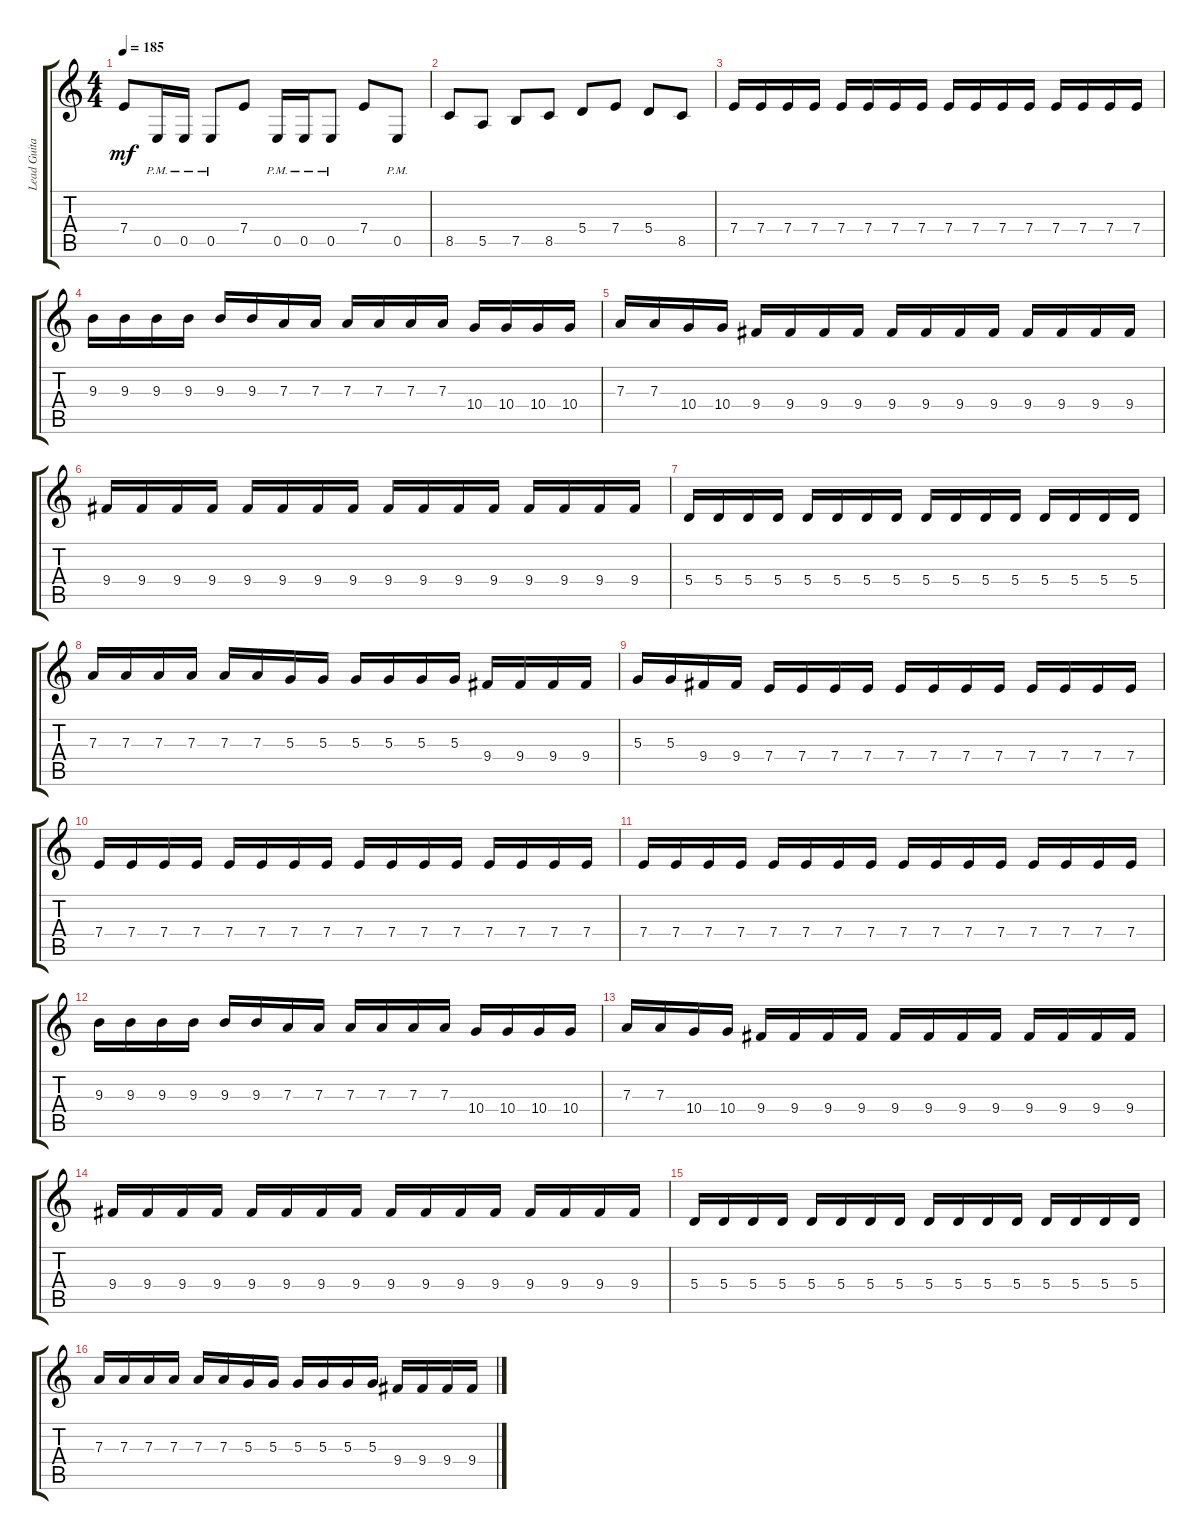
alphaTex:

\track ("Lead Guitar" "Lead Guita") {instrument distortionguitar}
\staff {score tabs}
\tuning (B3 Gb3 D3 A2 E2 B1) {hide}
\ts (4 4)
\tempo 185
\clef g2
\ks c
7.4.8{dy mf} 0.5{pm}.16 0.5{pm}.16 0.5{pm}.8 7.4.8 0.5{pm}.16 0.5{pm}.16 0.5{pm}.8 7.4.8 0.5{pm}.8 |
8.5.8 5.5.8 7.5.8 8.5.8 5.4.8 7.4.8 5.4.8 8.5.8 |
7.4.16 7.4.16 7.4.16 7.4.16 7.4.16 7.4.16 7.4.16 7.4.16 7.4.16 7.4.16 7.4.16 7.4.16 7.4.16 7.4.16 7.4.16 7.4.16 |
9.3.16 9.3.16 9.3.16 9.3.16 9.3.16 9.3.16 7.3.16 7.3.16 7.3.16 7.3.16 7.3.16 7.3.16 10.4.16 10.4.16 10.4.16 10.4.16 |
7.3.16 7.3.16 10.4.16 10.4.16 9.4.16 9.4.16 9.4.16 9.4.16 9.4.16 9.4.16 9.4.16 9.4.16 9.4.16 9.4.16 9.4.16 9.4.16 |
9.4.16 9.4.16 9.4.16 9.4.16 9.4.16 9.4.16 9.4.16 9.4.16 9.4.16 9.4.16 9.4.16 9.4.16 9.4.16 9.4.16 9.4.16 9.4.16 |
5.4.16 5.4.16 5.4.16 5.4.16 5.4.16 5.4.16 5.4.16 5.4.16 5.4.16 5.4.16 5.4.16 5.4.16 5.4.16 5.4.16 5.4.16 5.4.16 |
7.3.16 7.3.16 7.3.16 7.3.16 7.3.16 7.3.16 5.3.16 5.3.16 5.3.16 5.3.16 5.3.16 5.3.16 9.4.16 9.4.16 9.4.16 9.4.16 |
5.3.16 5.3.16 9.4.16 9.4.16 7.4.16 7.4.16 7.4.16 7.4.16 7.4.16 7.4.16 7.4.16 7.4.16 7.4.16 7.4.16 7.4.16 7.4.16 |
7.4.16 7.4.16 7.4.16 7.4.16 7.4.16 7.4.16 7.4.16 7.4.16 7.4.16 7.4.16 7.4.16 7.4.16 7.4.16 7.4.16 7.4.16 7.4.16 |
7.4.16 7.4.16 7.4.16 7.4.16 7.4.16 7.4.16 7.4.16 7.4.16 7.4.16 7.4.16 7.4.16 7.4.16 7.4.16 7.4.16 7.4.16 7.4.16 |
9.3.16 9.3.16 9.3.16 9.3.16 9.3.16 9.3.16 7.3.16 7.3.16 7.3.16 7.3.16 7.3.16 7.3.16 10.4.16 10.4.16 10.4.16 10.4.16 |
7.3.16 7.3.16 10.4.16 10.4.16 9.4.16 9.4.16 9.4.16 9.4.16 9.4.16 9.4.16 9.4.16 9.4.16 9.4.16 9.4.16 9.4.16 9.4.16 |
9.4.16 9.4.16 9.4.16 9.4.16 9.4.16 9.4.16 9.4.16 9.4.16 9.4.16 9.4.16 9.4.16 9.4.16 9.4.16 9.4.16 9.4.16 9.4.16 |
5.4.16 5.4.16 5.4.16 5.4.16 5.4.16 5.4.16 5.4.16 5.4.16 5.4.16 5.4.16 5.4.16 5.4.16 5.4.16 5.4.16 5.4.16 5.4.16 |
7.3.16 7.3.16 7.3.16 7.3.16 7.3.16 7.3.16 5.3.16 5.3.16 5.3.16 5.3.16 5.3.16 5.3.16 9.4.16 9.4.16 9.4.16 9.4.16
